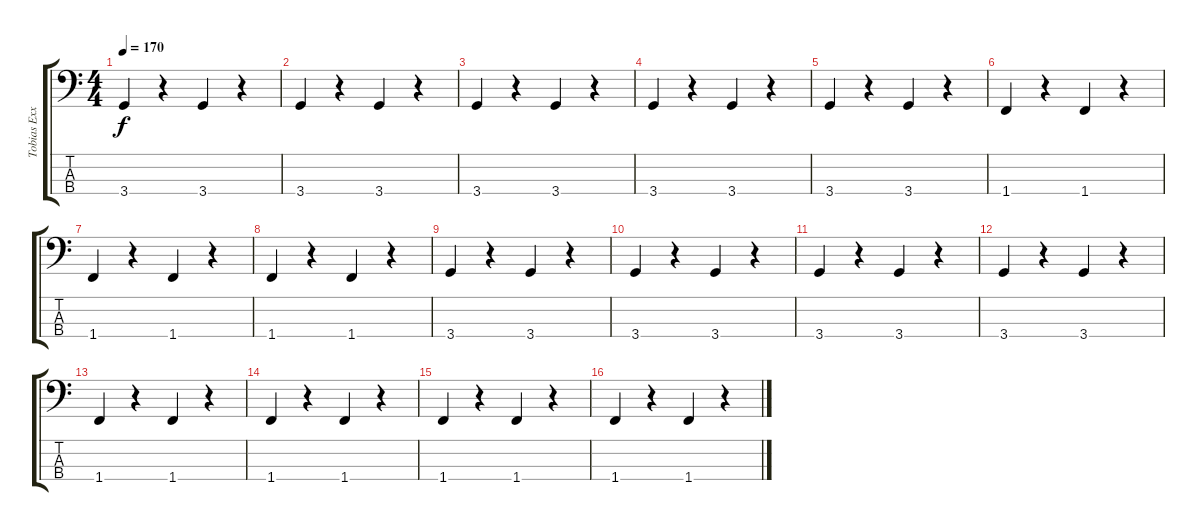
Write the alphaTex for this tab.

\track ("Tobias Exxel" "Tobias Exx") {instrument electricbasspick}
\staff {score tabs}
\tuning (G2 D2 A1 E1) {hide}
\ts (4 4)
\tempo 170
\clef f4
\ks c
3.4.4{dy f instrument electricbasspick} r.4 3.4.4 r.4 |
3.4.4 r.4 3.4.4 r.4 |
3.4.4 r.4 3.4.4 r.4 |
3.4.4 r.4 3.4.4 r.4 |
3.4.4 r.4 3.4.4 r.4 |
1.4.4 r.4 1.4.4 r.4 |
1.4.4 r.4 1.4.4 r.4 |
1.4.4 r.4 1.4.4 r.4 |
3.4.4 r.4 3.4.4 r.4 |
3.4.4 r.4 3.4.4 r.4 |
3.4.4 r.4 3.4.4 r.4 |
3.4.4 r.4 3.4.4 r.4 |
1.4.4 r.4 1.4.4 r.4 |
1.4.4 r.4 1.4.4 r.4 |
1.4.4 r.4 1.4.4 r.4 |
1.4.4 r.4 1.4.4 r.4
